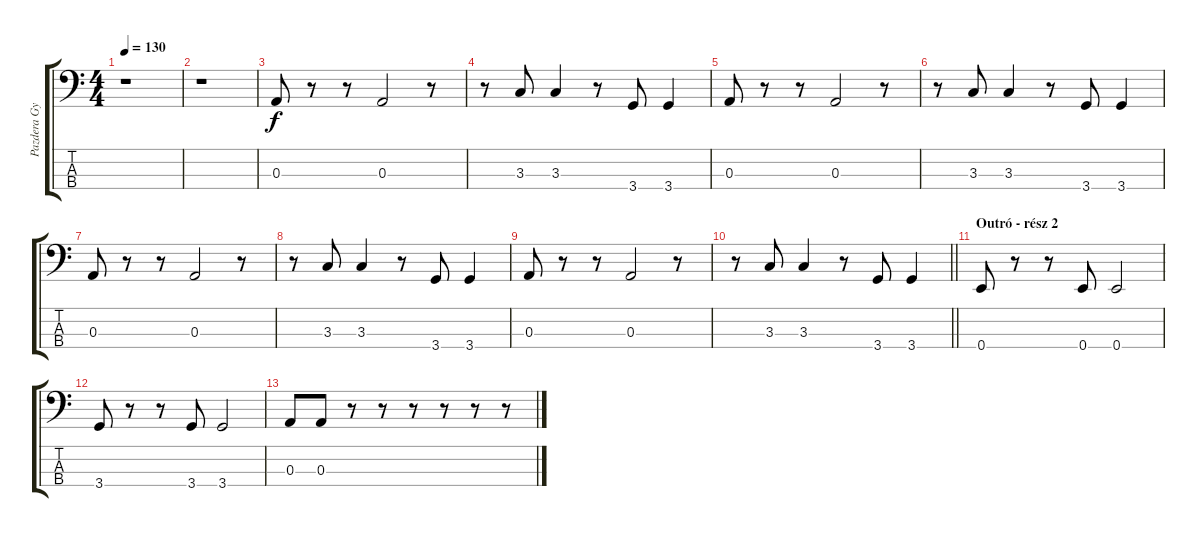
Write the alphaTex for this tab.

\track ("Pazdera György - basszusgitár" "Pazdera Gy") {instrument electricbasspick}
\staff {score tabs}
\tuning (G2 D2 A1 E1) {hide}
\ts (4 4)
\tempo 130
\clef f4
\ks c
r.1{dy f} |
r.1 |
0.3.8 r.8 r.8 0.3.2 r.8 |
r.8 3.3.8 3.3.4 r.8 3.4.8 3.4.4 |
0.3.8 r.8 r.8 0.3.2 r.8 |
r.8 3.3.8 3.3.4 r.8 3.4.8 3.4.4 |
0.3.8 r.8 r.8 0.3.2 r.8 |
r.8 3.3.8 3.3.4 r.8 3.4.8 3.4.4 |
0.3.8 r.8 r.8 0.3.2 r.8 |
\barLineRight lightlight
r.8 3.3.8 3.3.4 r.8 3.4.8 3.4.4 |
\section ("" "Outró - rész 2")
0.4.8 r.8 r.8 0.4.8 0.4.2 |
3.4.8 r.8 r.8 3.4.8 3.4.2 |
0.3.8 0.3.8 r.8 r.8 r.8 r.8 r.8 r.8
